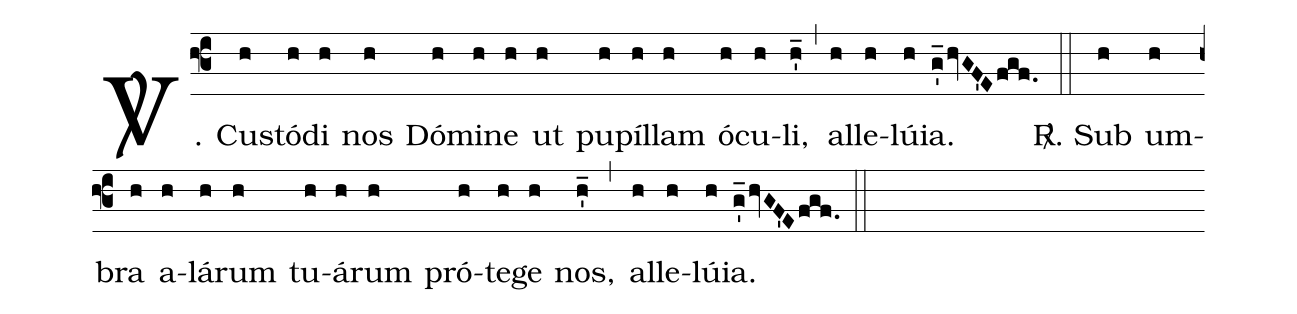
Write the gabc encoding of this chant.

%%
(f3)
<sp>V/</sp>. {Cus}(h)tó(h)di(h) nos(h) Dó(h)mi(h)ne(h) ut(h) pu(h)píl(h)lam(h) ó(h)cu(h)li,(h'_) (,)
al(h)le(h)lú(h)ia.(g'_/hvGF'Efgf.) (::)

<sp>R/</sp>. Sub(h) um(h)bra(h) a(h)lá(h)rum(h) tu(h)á(h)rum(h) pró(h)te(h)ge(h) nos,(h'_) (,)
al(h)le(h)lú(h)ia.(g'_/hvGF'Efgf.) (::)
